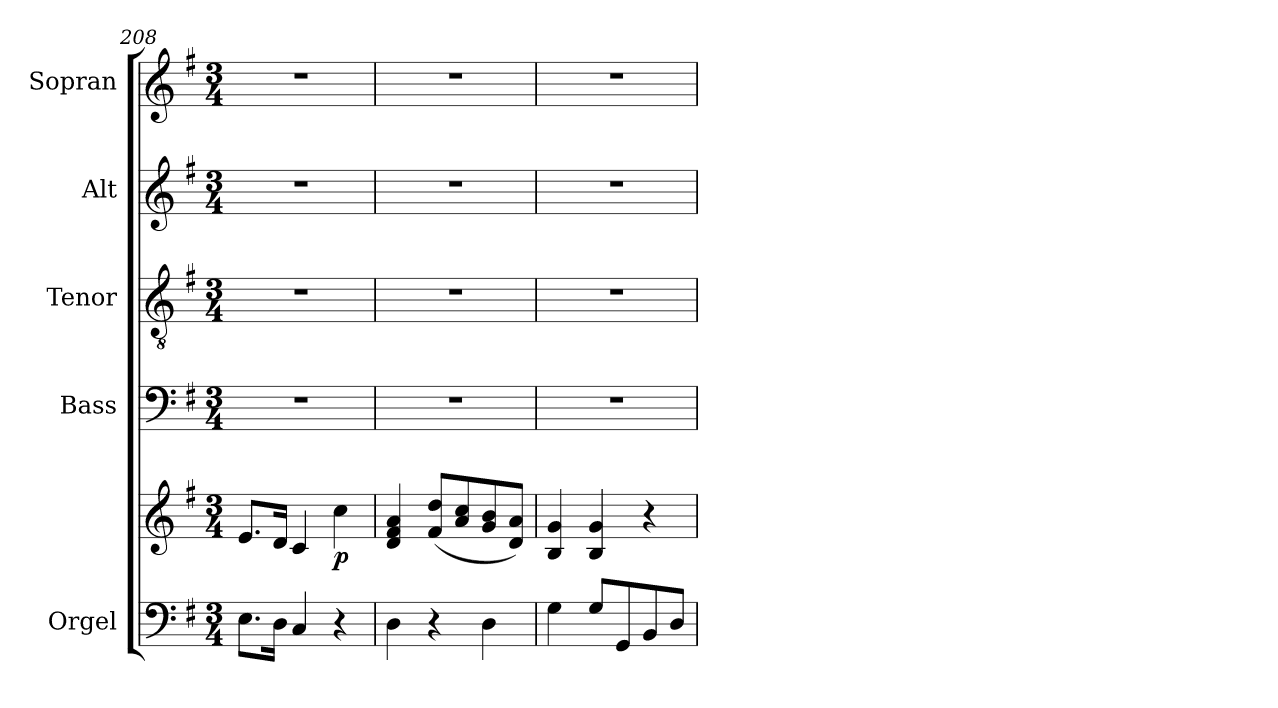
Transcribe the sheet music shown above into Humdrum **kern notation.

**kern	**kern	**dynam	**kern	**kern	**kern	**kern
*part5	*part5	*part5	*part4	*part3	*part2	*part1
*staff6	*staff5	*staff5/6	*staff4	*staff3	*staff2	*staff1
*I"Orgel	*	*	*I"Bass	*I"Tenor	*I"Alt	*I"Sopran
*I'Org.	*	*	*I'B.	*I'T.	*I'A.	*I'S.
*clefF4	*clefG2	*	*clefF4	*clefGv2	*clefG2	*clefG2
*k[f#]	*k[f#]	*	*k[f#]	*k[f#]	*k[f#]	*k[f#]
*G:	*G:	*	*G:	*G:	*G:	*G:
*M3/4	*M3/4	*	*M3/4	*M3/4	*M3/4	*M3/4
=208	=208	=208	=208	=208	=208	=208
8.E\L	8.e/L	.	2.r	2.r	2.r	2.r
16D\Jk	16d/Jk	.	.	.	.	.
4C/	4c/	.	.	.	.	.
!	!	!LO:DY:b	!	!	!	!
4r	4cc\	p	.	.	.	.
=209	=209	=209	=209	=209	=209	=209
4D\	4d/ 4f#/ 4a/	.	2.r	2.r	2.r	2.r
4r	(<8f#/ 8dd/L	.	.	.	.	.
.	8a/ 8cc/	.	.	.	.	.
4D\	8g/ 8b/	.	.	.	.	.
.	8d/ 8a/J)	.	.	.	.	.
=210	=210	=210	=210	=210	=210	=210
4G\	4B/ 4g/	.	2.r	2.r	2.r	2.r
8G/L	4B/ 4g/	.	.	.	.	.
8GG/	.	.	.	.	.	.
8BB/	4r	.	.	.	.	.
8D/J	.	.	.	.	.	.
=	=	=	=	=	=	=
*-	*-	*-	*-	*-	*-	*-
